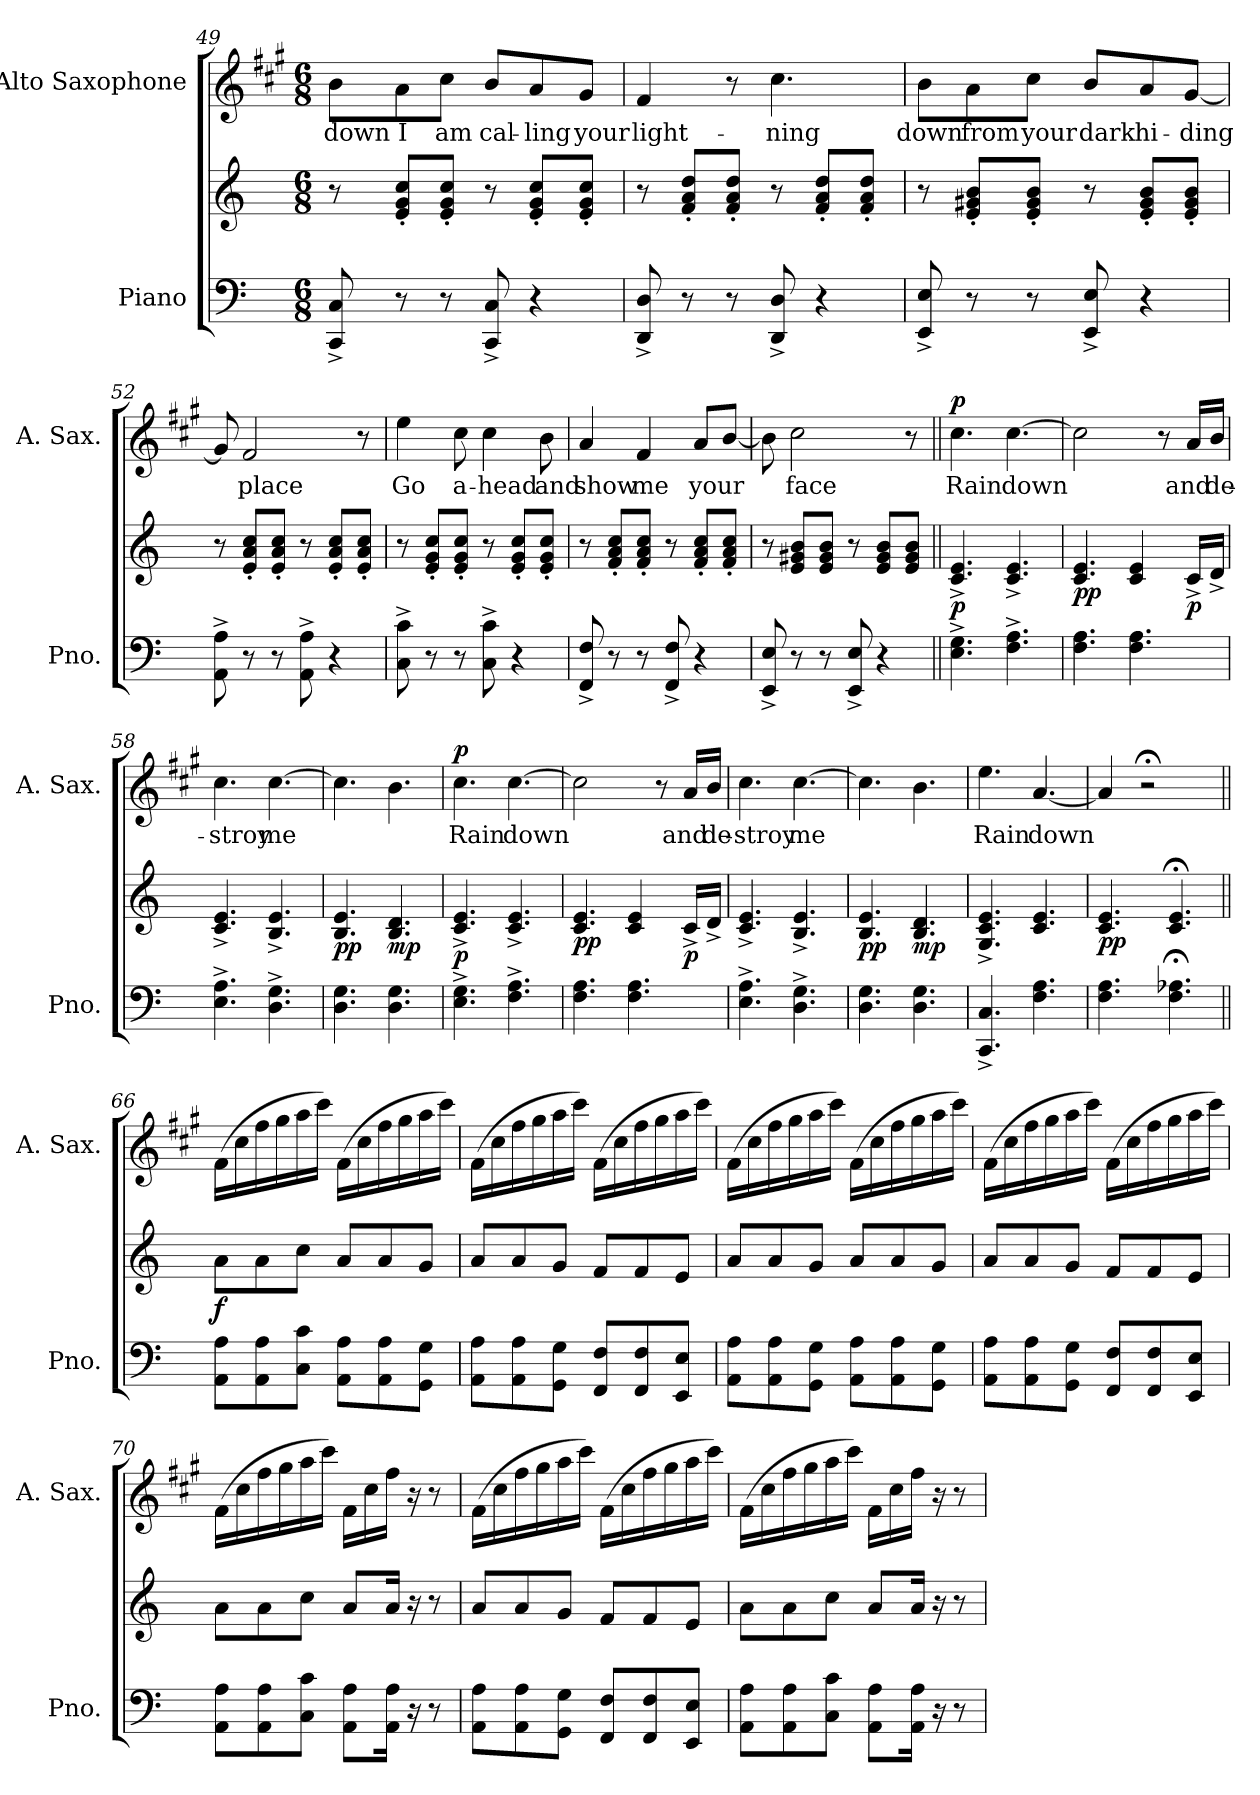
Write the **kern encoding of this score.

**kern	**kern	**dynam	**kern	**text	**dynam
*part2	*part2	*part2	*part1	*part1	*part1
*staff3	*staff2	*staff2/3	*staff1	*staff1	*staff1
*I"Piano	*	*	*I"Alto Saxophone	*	*
*I'Pno.	*	*	*I'A. Sax.	*	*
*clefF4	*clefG2	*	*clefG2	*	*
*	*	*	*ITrd5c9	*	*
*k[]	*k[]	*	*k[]	*	*
*M6/8	*M6/8	*	*M6/8	*	*
=49	=49	=49	=49	=49	=49
!	!	!	!	!LO:LY:b	!
8CC/^ 8C/^	8r	.	8d\L	down	.
!	!	!	!	!LO:LY:b	!
8r	8e/' 8g/' 8cc/'L	.	8c\	I	.
!	!	!	!	!LO:LY:b	!
8r	8e/' 8g/' 8cc/'J	.	8e\J	am	.
!	!	!	!	!LO:LY:b	!
8CC/^ 8C/^	8r	.	8d/L	cal-	.
!	!	!	!	!LO:LY:b	!
4r	8e/' 8g/' 8cc/'L	.	8c/	-ling	.
!	!	!	!	!LO:LY:b	!
.	8e/' 8g/' 8cc/'J	.	8B/J	your	.
=50	=50	=50	=50	=50	=50
!	!	!	!	!LO:LY:b	!
8DD/^ 8D/^	8r	.	4A/	light-	.
8r	8f/' 8a/' 8dd/'L	.	.	.	.
8r	8f/' 8a/' 8dd/'J	.	8r	.	.
!	!	!	!	!LO:LY:b	!
8DD/^ 8D/^	8r	.	4.e\	-ning	.
4r	8f/' 8a/' 8dd/'L	.	.	.	.
.	8f/' 8a/' 8dd/'J	.	.	.	.
=51	=51	=51	=51	=51	=51
!	!	!	!	!LO:LY:b	!
8EE/^ 8E/^	8r	.	8d\L	down	.
!	!	!	!	!LO:LY:b	!
8r	8e/' 8g#X/' 8b/'L	.	8c\	from	.
!	!	!	!	!LO:LY:b	!
8r	8e/' 8g#/' 8b/'J	.	8e\J	your	.
!	!	!	!	!LO:LY:b	!
8EE/^ 8E/^	8r	.	8d/L	dark	.
!	!	!	!	!LO:LY:b	!
4r	8e/' 8g#/' 8b/'L	.	8c/	hi-	.
!	!	!	!	!LO:LY:b	!
.	8e/' 8g#/' 8b/'J	.	[8B/J	-ding	.
!!LO:PB:g=z
=52	=52	=52	=52	=52	=52
8AA\^ 8A\^	8r	.	8B/]	.	.
!	!	!	!	!LO:LY:b	!
8r	8e/' 8a/' 8cc/'L	.	2A/	place	.
8r	8e/' 8a/' 8cc/'J	.	.	.	.
8AA\^ 8A\^	8r	.	.	.	.
4r	8e/' 8a/' 8cc/'L	.	.	.	.
.	8e/' 8a/' 8cc/'J	.	8r	.	.
=53	=53	=53	=53	=53	=53
!	!	!	!	!LO:LY:b	!
8C\^ 8c\^	8r	.	4g\	Go	.
8r	8e/' 8g/' 8cc/'L	.	.	.	.
!	!	!	!	!LO:LY:b	!
8r	8e/' 8g/' 8cc/'J	.	8e\	a-	.
!	!	!	!	!LO:LY:b	!
8C\^ 8c\^	8r	.	4e\	-head	.
4r	8e/' 8g/' 8cc/'L	.	.	.	.
!	!	!	!	!LO:LY:b	!
.	8e/' 8g/' 8cc/'J	.	8d\	and	.
=54	=54	=54	=54	=54	=54
!	!	!	!	!LO:LY:b	!
8FF/^ 8F/^	8r	.	4c/	show	.
8r	8f/' 8a/' 8cc/'L	.	.	.	.
!	!	!	!	!LO:LY:b	!
8r	8f/' 8a/' 8cc/'J	.	4A/	me	.
8FF/^ 8F/^	8r	.	.	.	.
!	!	!	!	!LO:LY:b	!
4r	8f/' 8a/' 8cc/'L	.	8c/L	your	.
.	8f/' 8a/' 8cc/'J	.	[8d/J	.	.
=55	=55	=55	=55	=55	=55
8EE/^ 8E/^	8r	.	8d\]	.	.
!	!	!	!	!LO:LY:b	!
8r	8e/ 8g#X/ 8b/L	.	2e\	face	.
8r	8e/ 8g#/ 8b/J	.	.	.	.
8EE/^ 8E/^	8r	.	.	.	.
4r	8e/ 8g#/ 8b/L	.	.	.	.
.	8e/ 8g#/ 8b/J	.	8r	.	.
!!LO:LB:g=z
=56||	=56||	=56||	=56||	=56||	=56||
!	!	!LO:DY:b	!	!LO:LY:b	!LO:DY:b
4.E\^ 4.G\^	4.c/^ 4.e/^	p	4.e\	Rain	p
!	!	!	!	!LO:LY:b	!
4.F\^ 4.A\^	4.c/^ 4.e/^	.	[4.e\	down	.
=57	=57	=57	=57	=57	=57
!	!	!LO:DY:b	!	!	!
4.F\ 4.A\	4.c/ 4.e/	pp	2e\]	.	.
4.F\ 4.A\	4c/ 4e/	.	.	.	.
.	.	.	8r	.	.
!	!	!LO:DY:b	!	!LO:LY:b	!
.	16c^/LL	p	16c/LL	and	.
!	!	!	!	!LO:LY:b	!
.	16d^/JJ	.	16d/JJ	de-	.
=58	=58	=58	=58	=58	=58
!	!	!	!	!LO:LY:b	!
4.E\^ 4.A\^	4.c/^ 4.e/^	.	4.e\	-stroy	.
!	!	!	!	!LO:LY:b	!
4.D\^ 4.G\^	4.B/^ 4.e/^	.	[4.e\	me	.
=59	=59	=59	=59	=59	=59
!	!	!LO:DY:b	!	!	!
4.D\ 4.G\	4.B/ 4.e/	pp	4.e\]	.	.
!	!	!LO:DY:b	!	!	!
4.D\ 4.G\	4.B/ 4.d/	mp	4.d\	.	.
!!LO:LB:g=z
=60	=60	=60	=60	=60	=60
!	!	!LO:DY:b	!	!LO:LY:b	!LO:DY:b
4.E\^ 4.G\^	4.c/^ 4.e/^	p	4.e\	Rain	p
!	!	!	!	!LO:LY:b	!
4.F\^ 4.A\^	4.c/^ 4.e/^	.	[4.e\	down	.
=61	=61	=61	=61	=61	=61
!	!	!LO:DY:b	!	!	!
4.F\ 4.A\	4.c/ 4.e/	pp	2e\]	.	.
4.F\ 4.A\	4c/ 4e/	.	.	.	.
.	.	.	8r	.	.
!	!	!LO:DY:b	!	!LO:LY:b	!
.	16c^/LL	p	16c/LL	and	.
!	!	!	!	!LO:LY:b	!
.	16d^/JJ	.	16d/JJ	de-	.
=62	=62	=62	=62	=62	=62
!	!	!	!	!LO:LY:b	!
4.E\^ 4.A\^	4.c/^ 4.e/^	.	4.e\	-stroy	.
!	!	!	!	!LO:LY:b	!
4.D\^ 4.G\^	4.B/^ 4.e/^	.	[4.e\	me	.
!!LO:LB:g=z
=63	=63	=63	=63	=63	=63
!	!	!LO:DY:b	!	!	!
4.D\ 4.G\	4.B/ 4.e/	pp	4.e\]	.	.
!	!	!LO:DY:b	!	!	!
4.D\ 4.G\	4.B/ 4.d/	mp	4.d\	.	.
=64	=64	=64	=64	=64	=64
!	!	!	!	!LO:LY:b	!
4.CC/^ 4.C/^	4.G/^ 4.c/^ 4.e/^	.	4.g\	Rain	.
!	!	!	!	!LO:LY:b	!
4.F\ 4.A\	4.c/ 4.e/	.	[4.c/	down	.
=65	=65	=65	=65	=65	=65
!	!	!LO:DY:b	!	!	!
4.F\ 4.A\	4.c/ 4.e/	pp	4c/]	.	.
.	.	.	2r;<	.	.
4.F\;< 4.A-X\;<	4.c/;< 4.e/;<	.	.	.	.
!!LO:PB:g=z
=66||	=66||	=66||	=66||	=66||	=66||
*	*	*	*MM80	*	*
!	!	!LO:DY:b	!	!	!
8AA\ 8A\L	8a\L	f	(>16A\LL	.	.
.	.	.	16e\	.	.
8AA\ 8A\	8a\	.	16a\	.	.
.	.	.	16b\	.	.
8C\ 8c\J	8cc\J	.	16cc\	.	.
.	.	.	16ee\JJ)	.	.
8AA\ 8A\L	8a/L	.	(>16A\LL	.	.
.	.	.	16e\	.	.
8AA\ 8A\	8a/	.	16a\	.	.
.	.	.	16b\	.	.
8GG\ 8G\J	8g/J	.	16cc\	.	.
.	.	.	16ee\JJ)	.	.
=67	=67	=67	=67	=67	=67
8AA\ 8A\L	8a/L	.	(>16A\LL	.	.
.	.	.	16e\	.	.
8AA\ 8A\	8a/	.	16a\	.	.
.	.	.	16b\	.	.
8GG\ 8G\J	8g/J	.	16cc\	.	.
.	.	.	16ee\JJ)	.	.
8FF/ 8F/L	8f/L	.	(>16A\LL	.	.
.	.	.	16e\	.	.
8FF/ 8F/	8f/	.	16a\	.	.
.	.	.	16b\	.	.
8EE/ 8E/J	8e/J	.	16cc\	.	.
.	.	.	16ee\JJ)	.	.
=68	=68	=68	=68	=68	=68
8AA\ 8A\L	8a/L	.	(>16A\LL	.	.
.	.	.	16e\	.	.
8AA\ 8A\	8a/	.	16a\	.	.
.	.	.	16b\	.	.
8GG\ 8G\J	8g/J	.	16cc\	.	.
.	.	.	16ee\JJ)	.	.
8AA\ 8A\L	8a/L	.	(>16A\LL	.	.
.	.	.	16e\	.	.
8AA\ 8A\	8a/	.	16a\	.	.
.	.	.	16b\	.	.
8GG\ 8G\J	8g/J	.	16cc\	.	.
.	.	.	16ee\JJ)	.	.
=69	=69	=69	=69	=69	=69
8AA\ 8A\L	8a/L	.	(>16A\LL	.	.
.	.	.	16e\	.	.
8AA\ 8A\	8a/	.	16a\	.	.
.	.	.	16b\	.	.
8GG\ 8G\J	8g/J	.	16cc\	.	.
.	.	.	16ee\JJ)	.	.
8FF/ 8F/L	8f/L	.	(>16A\LL	.	.
.	.	.	16e\	.	.
8FF/ 8F/	8f/	.	16a\	.	.
.	.	.	16b\	.	.
8EE/ 8E/J	8e/J	.	16cc\	.	.
.	.	.	16ee\JJ)	.	.
!!LO:LB:g=z
=70	=70	=70	=70	=70	=70
8AA\ 8A\L	8a\L	.	(>16A\LL	.	.
.	.	.	16e\	.	.
8AA\ 8A\	8a\	.	16a\	.	.
.	.	.	16b\	.	.
8C\ 8c\J	8cc\J	.	16cc\	.	.
.	.	.	16ee\JJ)	.	.
8AA\ 8A\L	8a/L	.	16A\LL	.	.
.	.	.	16e\	.	.
16AA\ 16A\Jk	16a/Jk	.	16a\JJ	.	.
16r	16r	.	16r	.	.
8r	8r	.	8r	.	.
=71	=71	=71	=71	=71	=71
8AA\ 8A\L	8a/L	.	(>16A\LL	.	.
.	.	.	16e\	.	.
8AA\ 8A\	8a/	.	16a\	.	.
.	.	.	16b\	.	.
8GG\ 8G\J	8g/J	.	16cc\	.	.
.	.	.	16ee\JJ)	.	.
8FF/ 8F/L	8f/L	.	(>16A\LL	.	.
.	.	.	16e\	.	.
8FF/ 8F/	8f/	.	16a\	.	.
.	.	.	16b\	.	.
8EE/ 8E/J	8e/J	.	16cc\	.	.
.	.	.	16ee\JJ)	.	.
=72	=72	=72	=72	=72	=72
8AA\ 8A\L	8a\L	.	(>16A\LL	.	.
.	.	.	16e\	.	.
8AA\ 8A\	8a\	.	16a\	.	.
.	.	.	16b\	.	.
8C\ 8c\J	8cc\J	.	16cc\	.	.
.	.	.	16ee\JJ)	.	.
8AA\ 8A\L	8a/L	.	16A\LL	.	.
.	.	.	16e\	.	.
16AA\ 16A\Jk	16a/Jk	.	16a\JJ	.	.
16r	16r	.	16r	.	.
8r	8r	.	8r	.	.
=	=	=	=	=	=
*-	*-	*-	*-	*-	*-
